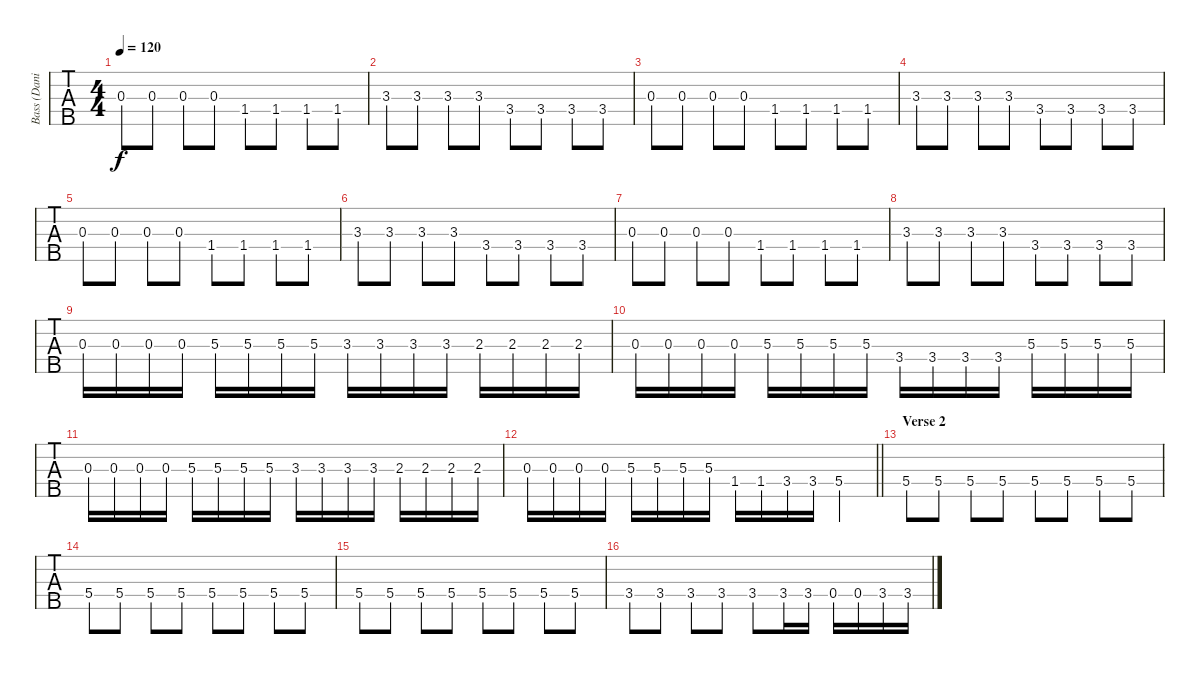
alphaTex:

\track ("Bass (Dani Fernandez)" "Bass (Dani") {instrument electricbassfinger}
\staff {tabs}
\tuning (Gb2 Db2 Ab1 Eb1 Bb0) {hide}
\ts (4 4)
\tempo 120
\clef f4
\ks c
0.3.8{dy f} 0.3.8 0.3.8 0.3.8 1.4.8 1.4.8 1.4.8 1.4.8 |
3.3.8 3.3.8 3.3.8 3.3.8 3.4.8 3.4.8 3.4.8 3.4.8 |
0.3.8 0.3.8 0.3.8 0.3.8 1.4.8 1.4.8 1.4.8 1.4.8 |
3.3.8 3.3.8 3.3.8 3.3.8 3.4.8 3.4.8 3.4.8 3.4.8 |
0.3.8 0.3.8 0.3.8 0.3.8 1.4.8 1.4.8 1.4.8 1.4.8 |
3.3.8 3.3.8 3.3.8 3.3.8 3.4.8 3.4.8 3.4.8 3.4.8 |
0.3.8 0.3.8 0.3.8 0.3.8 1.4.8 1.4.8 1.4.8 1.4.8 |
3.3.8 3.3.8 3.3.8 3.3.8 3.4.8 3.4.8 3.4.8 3.4.8 |
0.3.16 0.3.16 0.3.16 0.3.16 5.3.16 5.3.16 5.3.16 5.3.16 3.3.16 3.3.16 3.3.16 3.3.16 2.3.16 2.3.16 2.3.16 2.3.16 |
0.3.16 0.3.16 0.3.16 0.3.16 5.3.16 5.3.16 5.3.16 5.3.16 3.4.16 3.4.16 3.4.16 3.4.16 5.3.16 5.3.16 5.3.16 5.3.16 |
0.3.16 0.3.16 0.3.16 0.3.16 5.3.16 5.3.16 5.3.16 5.3.16 3.3.16 3.3.16 3.3.16 3.3.16 2.3.16 2.3.16 2.3.16 2.3.16 |
\barLineRight lightlight
0.3.16 0.3.16 0.3.16 0.3.16 5.3.16 5.3.16 5.3.16 5.3.16 1.4.16 1.4.16 3.4.16 3.4.16 5.4.4 |
\section ("" "Verse 2")
5.4.8 5.4.8 5.4.8 5.4.8 5.4.8 5.4.8 5.4.8 5.4.8 |
5.4.8 5.4.8 5.4.8 5.4.8 5.4.8 5.4.8 5.4.8 5.4.8 |
5.4.8 5.4.8 5.4.8 5.4.8 5.4.8 5.4.8 5.4.8 5.4.8 |
3.4.8 3.4.8 3.4.8 3.4.8 3.4.8 3.4.16 3.4.16 0.4.16 0.4.16 3.4.16 3.4.16
